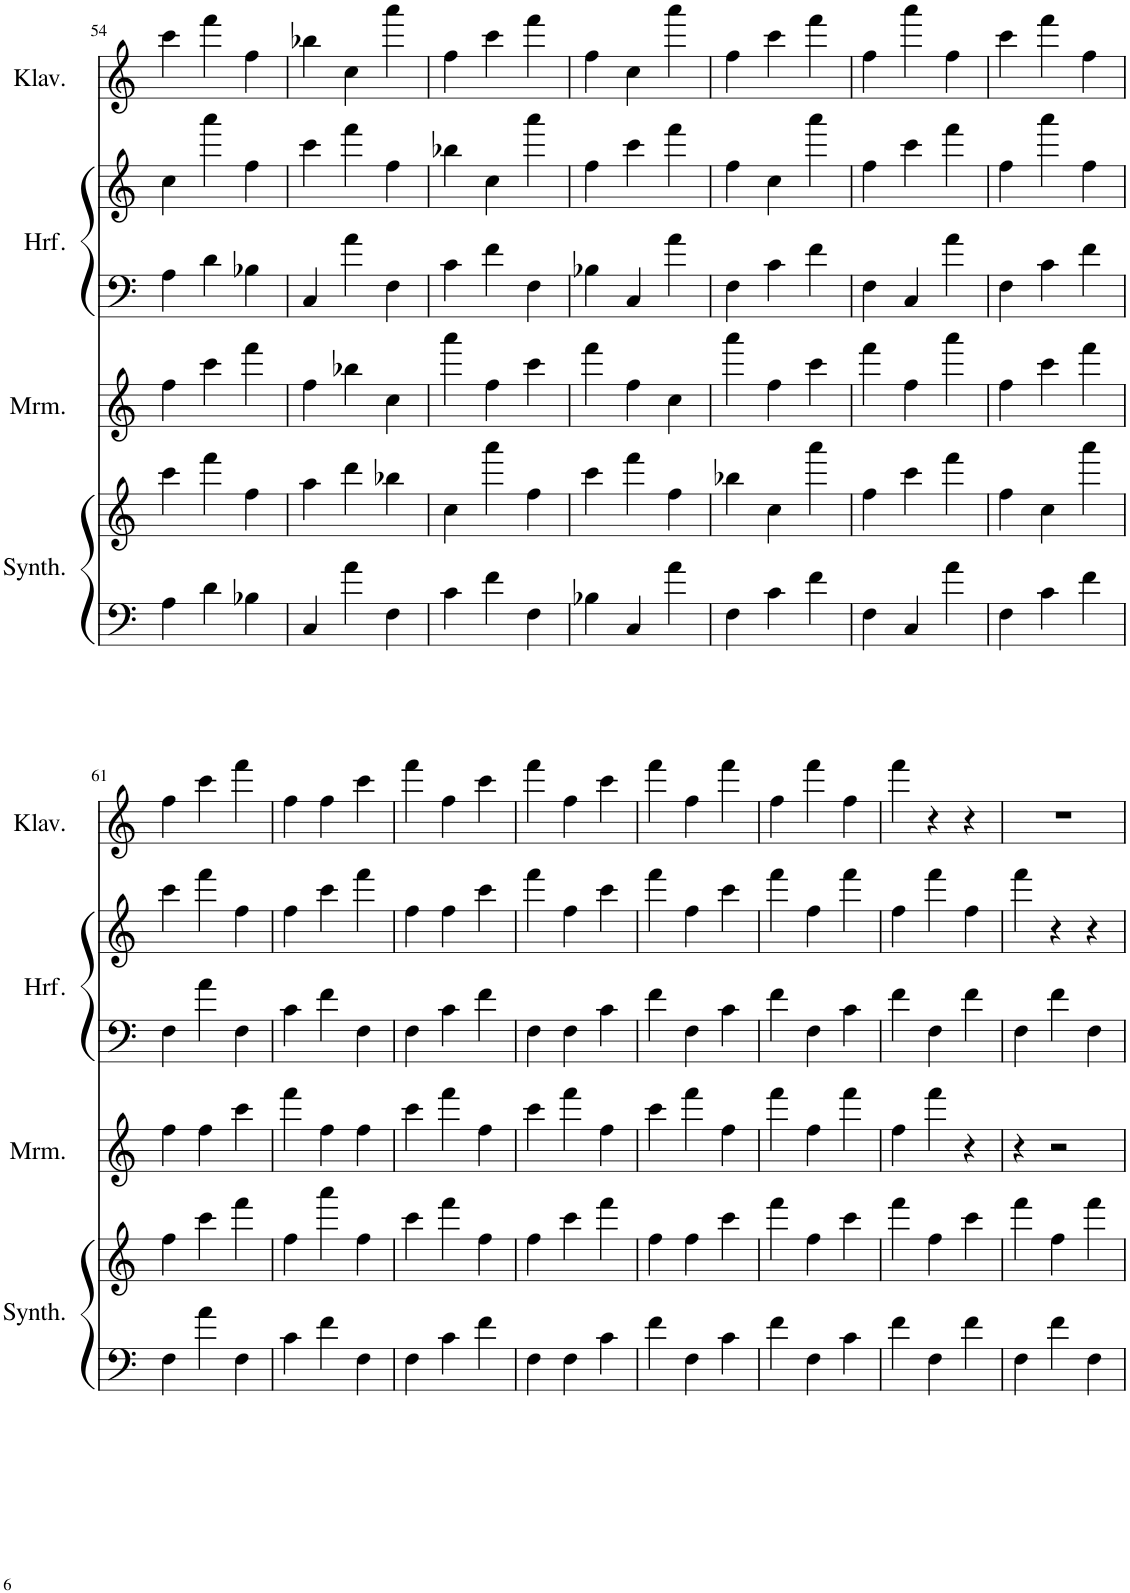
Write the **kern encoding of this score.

**kern	**kern	**kern	**kern	**kern	**kern
*part4	*part4	*part3	*part2	*part2	*part1
*staff6	*staff5	*staff4	*staff3	*staff2	*staff1
*I"Atmosphere Synthesizer	*	*I"Marimba	*I"Harfe	*	*I"Klavier
*I'Synth.	*	*I'Mrm.	*I'Hrf.	*	*I'Klav.
!!LO:PB:g=z
*clefF4	*clefG2	*clefG2	*clefF4	*clefG2	*clefG2
*k[]	*k[]	*k[]	*k[]	*k[]	*k[]
*M3/4	*M3/4	*M3/4	*M3/4	*M3/4	*M3/4
=54	=54	=54	=54	=54	=54
4A\	4ccc\	4ff\	4A\	4cc\	4ccc\
4d\	4fff\	4ccc\	4d\	4aaa\	4fff\
4B-X\	4ff\	4fff\	4B-X\	4ff\	4ff\
=55	=55	=55	=55	=55	=55
4C/	4aa\	4ff\	4C/	4ccc\	4bb-X\
4a\	4ddd\	4bb-X\	4a\	4fff\	4cc\
4F\	4bb-X\	4cc\	4F\	4ff\	4aaa\
=56	=56	=56	=56	=56	=56
4c\	4cc\	4aaa\	4c\	4bb-X\	4ff\
4f\	4aaa\	4ff\	4f\	4cc\	4ccc\
4F\	4ff\	4ccc\	4F\	4aaa\	4fff\
=57	=57	=57	=57	=57	=57
4B-X\	4ccc\	4fff\	4B-X\	4ff\	4ff\
4C/	4fff\	4ff\	4C/	4ccc\	4cc\
4a\	4ff\	4cc\	4a\	4fff\	4aaa\
=58	=58	=58	=58	=58	=58
4F\	4bb-X\	4aaa\	4F\	4ff\	4ff\
4c\	4cc\	4ff\	4c\	4cc\	4ccc\
4f\	4aaa\	4ccc\	4f\	4aaa\	4fff\
=59	=59	=59	=59	=59	=59
4F\	4ff\	4fff\	4F\	4ff\	4ff\
4C/	4ccc\	4ff\	4C/	4ccc\	4aaa\
4a\	4fff\	4aaa\	4a\	4fff\	4ff\
=60	=60	=60	=60	=60	=60
4F\	4ff\	4ff\	4F\	4ff\	4ccc\
4c\	4cc\	4ccc\	4c\	4aaa\	4fff\
4f\	4aaa\	4fff\	4f\	4ff\	4ff\
!!LO:LB:g=z
=61	=61	=61	=61	=61	=61
4F\	4ff\	4ff\	4F\	4ccc\	4ff\
4a\	4ccc\	4ff\	4a\	4fff\	4ccc\
4F\	4fff\	4ccc\	4F\	4ff\	4fff\
=62	=62	=62	=62	=62	=62
4c\	4ff\	4fff\	4c\	4ff\	4ff\
4f\	4aaa\	4ff\	4f\	4ccc\	4ff\
4F\	4ff\	4ff\	4F\	4fff\	4ccc\
=63	=63	=63	=63	=63	=63
4F\	4ccc\	4ccc\	4F\	4ff\	4fff\
4c\	4fff\	4fff\	4c\	4ff\	4ff\
4f\	4ff\	4ff\	4f\	4ccc\	4ccc\
=64	=64	=64	=64	=64	=64
4F\	4ff\	4ccc\	4F\	4fff\	4fff\
4F\	4ccc\	4fff\	4F\	4ff\	4ff\
4c\	4fff\	4ff\	4c\	4ccc\	4ccc\
=65	=65	=65	=65	=65	=65
4f\	4ff\	4ccc\	4f\	4fff\	4fff\
4F\	4ff\	4fff\	4F\	4ff\	4ff\
4c\	4ccc\	4ff\	4c\	4ccc\	4fff\
=66	=66	=66	=66	=66	=66
4f\	4fff\	4fff\	4f\	4fff\	4ff\
4F\	4ff\	4ff\	4F\	4ff\	4fff\
4c\	4ccc\	4fff\	4c\	4fff\	4ff\
=67	=67	=67	=67	=67	=67
4f\	4fff\	4ff\	4f\	4ff\	4fff\
4F\	4ff\	4fff\	4F\	4fff\	4r
4f\	4ccc\	4r	4f\	4ff\	4r
=68	=68	=68	=68	=68	=68
4F\	4fff\	4r	4F\	4fff\	2.r
4f\	4ff\	2r	4f\	4r	.
4F\	4fff\	.	4F\	4r	.
=	=	=	=	=	=
*-	*-	*-	*-	*-	*-
